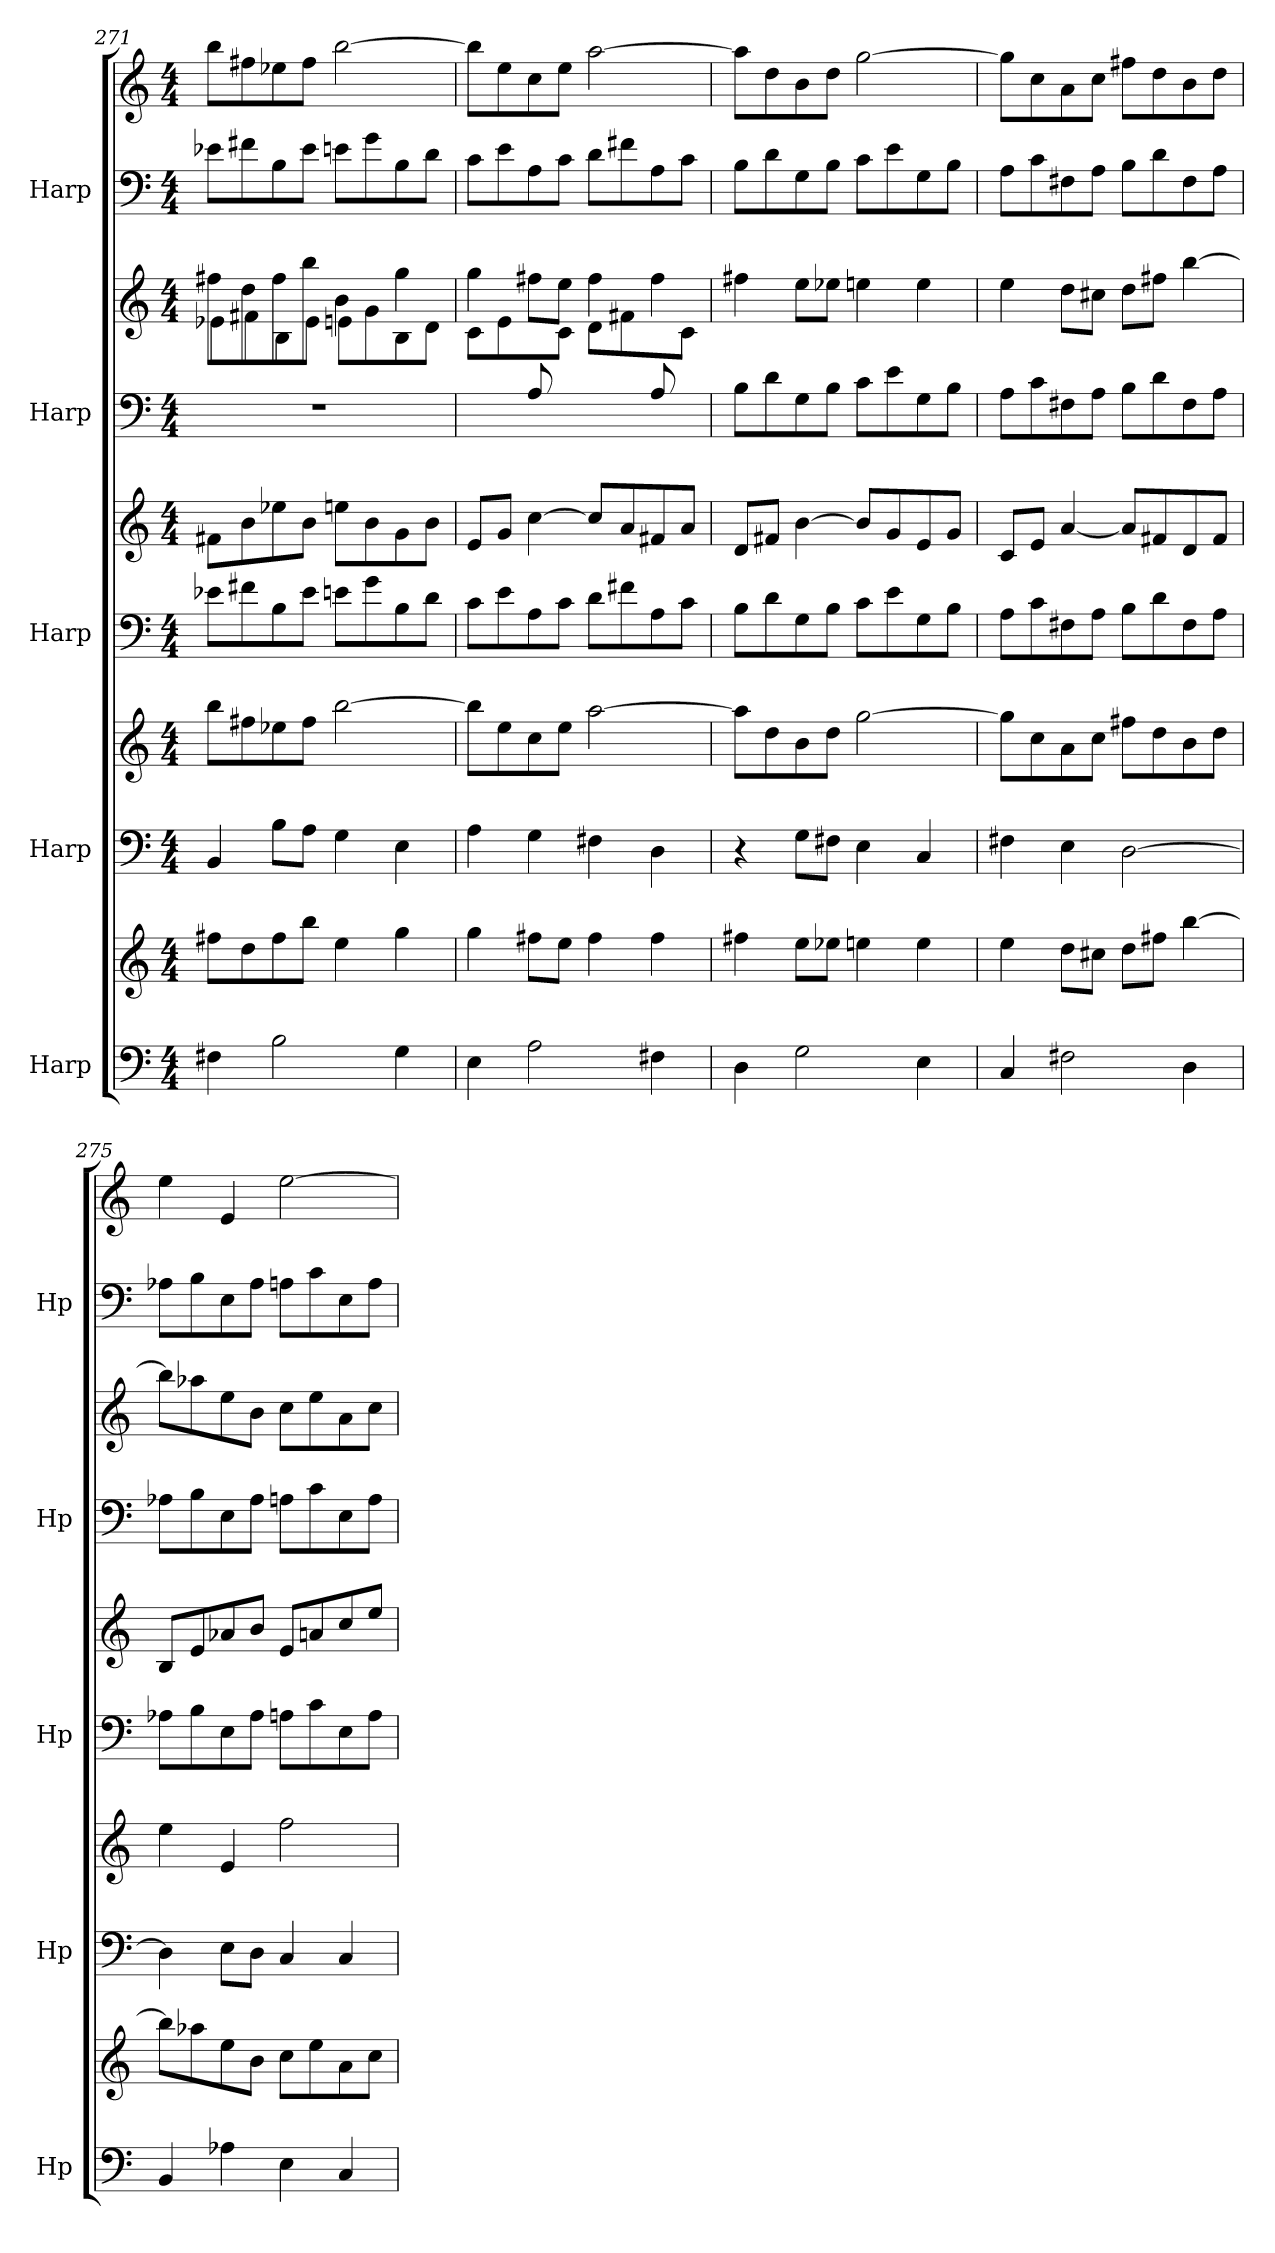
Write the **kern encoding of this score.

**kern	**kern	**kern	**kern	**kern	**kern	**kern	**kern	**kern	**kern
*part5	*part5	*part4	*part4	*part3	*part3	*part2	*part2	*part1	*part1
*staff10	*staff9	*staff8	*staff7	*staff6	*staff5	*staff4	*staff3	*staff2	*staff1
*I"Harp	*	*I"Harp	*	*I"Harp	*	*I"Harp	*	*I"Harp	*
*I'Hp	*	*I'Hp	*	*I'Hp	*	*I'Hp	*	*I'Hp	*
!!LO:PB:g=z
*clefF4	*clefG2	*clefF4	*clefG2	*clefF4	*clefG2	*clefF4	*clefG2	*clefF4	*clefG2
*k[]	*k[]	*k[]	*k[]	*k[]	*k[]	*k[]	*k[]	*k[]	*k[]
*M4/4	*M4/4	*M4/4	*M4/4	*M4/4	*M4/4	*M4/4	*M4/4	*M4/4	*M4/4
=271	=271	=271	=271	=271	=271	=271	=271	=271	=271
*	*	*	*	*	*	*	*^	*	*
4F#X\	8ff#X\L	4BB/	8bb\L	8e-X\L	8f#X\L	1r	8ff#X\L	8e-X\L	8e-X\L	8bb\L
.	8dd\	.	8ff#X\	8f#X\	8b\	.	8dd\	8f#X\	8f#X\	8ff#X\
2B\	8ff#\	8B\L	8ee-X\	8B\	8ee-X\	.	8ff#\	8B\	8B\	8ee-X\
.	8bb\J	8A\J	8ff#\J	8e-\J	8b\J	.	8bb\J	8e-\J	8e-\J	8ff#\J
.	4ee\	4G\	[2bb\	8en\L	8een\L	.	4b\	8en\L	8en\L	[2bb\
.	.	.	.	8g\	8b\	.	.	8g\	8g\	.
4G\	4gg\	4E\	.	8B\	8g\	.	4gg\	8B\	8B\	.
.	.	.	.	8d\J	8b\J	.	.	8d\J	8d\J	.
=272	=272	=272	=272	=272	=272	=272	=272	=272	=272	=272
4E\	4gg\	4A\	8bb\L]	8c\L	8e/L	4ryy	4gg\	8c\L	8c\L	8bb\L]
.	.	.	8ee\	8e\	8g/J	.	.	8e\	8e\	8ee\
2A\	8ff#X\L	4G\	8cc\	8A\	[4cc\	8A/	8ff#X\L	8ryy	8A\	8cc\
.	8ee\J	.	8ee\J	8c\J	.	4.ryy	8ee\J	8c\J	8c\J	8ee\J
.	4ff#\	4F#X\	[2aa\	8d\L	8cc/L]	.	4ff#\	8d\L	8d\L	[2aa\
.	.	.	.	8f#X\	8a/	.	.	8f#X\	8f#X\	.
4F#X\	4ff#\	4D\	.	8A\	8f#X/	8A/	4ff#\	8ryy	8A\	.
.	.	.	.	8c\J	8a/J	8ryy	.	8c\J	8c\J	.
*	*	*	*	*	*	*	*v	*v	*	*
=273	=273	=273	=273	=273	=273	=273	=273	=273	=273
4D\	4ff#X\	4r	8aa\L]	8B\L	8d/L	8B\L	4ff#X\	8B\L	8aa\L]
.	.	.	8dd\	8d\	8f#X/J	8d\	.	8d\	8dd\
2G\	8ee\L	8G\L	8b\	8G\	[4b\	8G\	8ee\L	8G\	8b\
.	8ee-X\J	8F#X\J	8dd\J	8B\J	.	8B\J	8ee-X\J	8B\J	8dd\J
.	4een\	4E\	[2gg\	8c\L	8b/L]	8c\L	4een\	8c\L	[2gg\
.	.	.	.	8e\	8g/	8e\	.	8e\	.
4E\	4ee\	4C/	.	8G\	8e/	8G\	4ee\	8G\	.
.	.	.	.	8B\J	8g/J	8B\J	.	8B\J	.
=274	=274	=274	=274	=274	=274	=274	=274	=274	=274
4C/	4ee\	4F#X\	8gg\L]	8A\L	8c/L	8A\L	4ee\	8A\L	8gg\L]
.	.	.	8cc\	8c\	8e/J	8c\	.	8c\	8cc\
2F#X\	8dd\L	4E\	8a\	8F#X\	[4a/	8F#X\	8dd\L	8F#X\	8a\
.	8cc#X\J	.	8cc\J	8A\J	.	8A\J	8cc#X\J	8A\J	8cc\J
.	8dd\L	[2D\	8ff#X\L	8B\L	8a/L]	8B\L	8dd\L	8B\L	8ff#X\L
.	8ff#X\J	.	8dd\	8d\	8f#X/	8d\	8ff#X\J	8d\	8dd\
4D\	[4bb\	.	8b\	8F#\	8d/	8F#\	[4bb\	8F#\	8b\
.	.	.	8dd\J	8A\J	8f#/J	8A\J	.	8A\J	8dd\J
!!LO:PB:g=z
=275	=275	=275	=275	=275	=275	=275	=275	=275	=275
4BB/	8bb\L]	4D\]	4ee\	8A-X\L	8B/L	8A-X\L	8bb\L]	8A-X\L	4ee\
.	8aa-X\	.	.	8B\	8e/	8B\	8aa-X\	8B\	.
4A-X\	8ee\	8E\L	4e/	8E\	8a-X/	8E\	8ee\	8E\	4e/
.	8b\J	8D\J	.	8A-\J	8b/J	8A-\J	8b\J	8A-\J	.
4E\	8cc\L	4C/	2ff\	8An\L	8e/L	8An\L	8cc\L	8An\L	[2ee\
.	8ee\	.	.	8c\	8an/	8c\	8ee\	8c\	.
4C/	8a\	4C/	.	8E\	8cc/	8E\	8a\	8E\	.
.	8cc\J	.	.	8A\J	8ee/J	8A\J	8cc\J	8A\J	.
=	=	=	=	=	=	=	=	=	=
*-	*-	*-	*-	*-	*-	*-	*-	*-	*-
